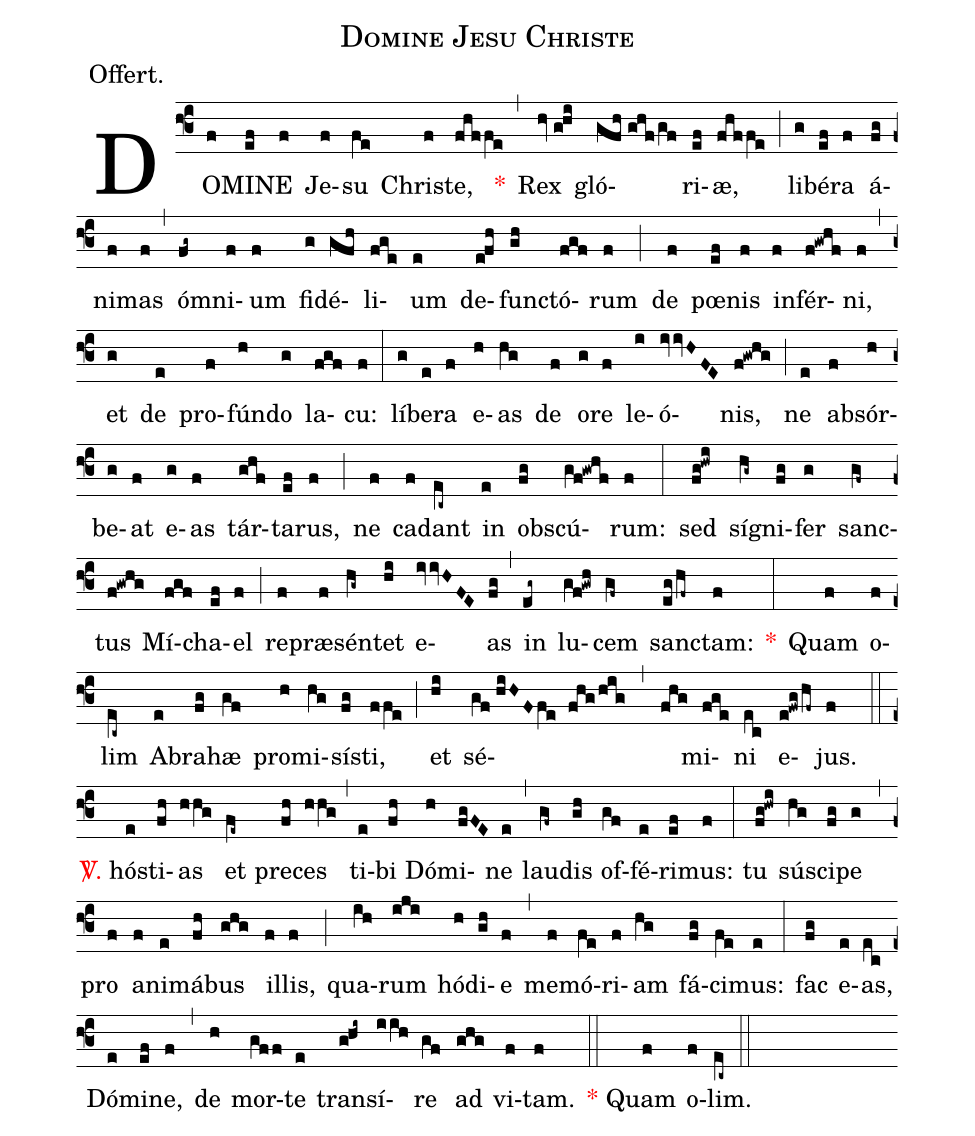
name:Domine Jesu Christe;
annotation:Offert.;
mode:II.;
office-part:Offertory;
%%
(f3) DO(f)MI(ef)NE(f) Je(f)su(fe) Chri(f)ste,(fhffe) <v>\red{*}</v>(,) Rex(hv//g!hi) gló(gfh//ghf/gf)ri(ef)æ,(fhffe) (;) li(g)bé(ef)ra(f) á(fg)ni(f)mas(f) (,) ó(fg~)mni(f)um(f) fi(g)dé(gfh)li(fge)um(e) de(e!fh)func(gh)tó(fgf)rum(f) (;) de(f) pœ(ef)nis(f) in(f)fér(f!gwhf)ni,(f) (,) et(g) de(e) pro(f)fún(h)do(g) la(fgf)cu:(f) (:) lí(g)be(e)ra(f) e(h)as(hg) de(f) o(g)re(f) le(i)ó(ivvHFE)nis,(f!gwhg) (;) ne(e) ab(f)sór(h)be(g)at(f) e(g)as(f) tár(ghf)ta(ef)rus,(f) (;) ne(f) ca(f)dant(ec~) in(e) ob(fg)scú(gf!gwhf)rum:(f) (:) sed(fg!hwi) sí(hg~)gni(fg)fer(g) sanc(gf~)tus(f!gwhg) Mí(fgf)cha(ef)el(f) (;) re(f)præ(f)sén(hg~)tet(hi) e(ivvHFE)as(fg) (,) in(eg~) lu(gf!gwh)cem(gf~) san(eg/hf~)ctam:(f) <v>\red{*}</v>(:) Quam(f) o(f)lim(ec~) A(e)bra(fg)hæ(gf) pro(h)mi(hg)sí(fg)sti,(ffe) (;) et(hi) sé(gf//hiHFfe fhg/hig,fhg)mi(fge)ni(ec) e(e!fwg/hf~)jus.(f) (::) <v>\red{\Vbar.}</v> hó(e)sti(fh)as(hhg) et(fe~) pre(fh)ces(hhg) (,) ti(e)bi(fh) Dó(h)mi(fgFE)ne(e) (,) lau(gf~)dis(gh) of(gf)fé(e)ri(ef)mus:(f) (:) tu(fg!hwi) sú(hg)sci(fg)pe(g) (,) pro(f) a(f)ni(e)má(fh)bus(ghg) il(f)lis,(f) (;) qua(ih)rum(iji) hó(h)di(gh)e(f) (,) me(f)mó(fe)ri(f)am(hg) fá(fg)ci(fe)mus:(e) (:) fac(fg) e(e)as,(ec) Dó(e)mi(ef)ne,(f) (,) de(h) mor(gff)te(e) tran(g!hi~)sí(iih)re(gf) ad(ghg) vi(f)tam.(f) (::) <v>\red{*}</v> Quam(f) o(f)lim.(ec~) (::)
